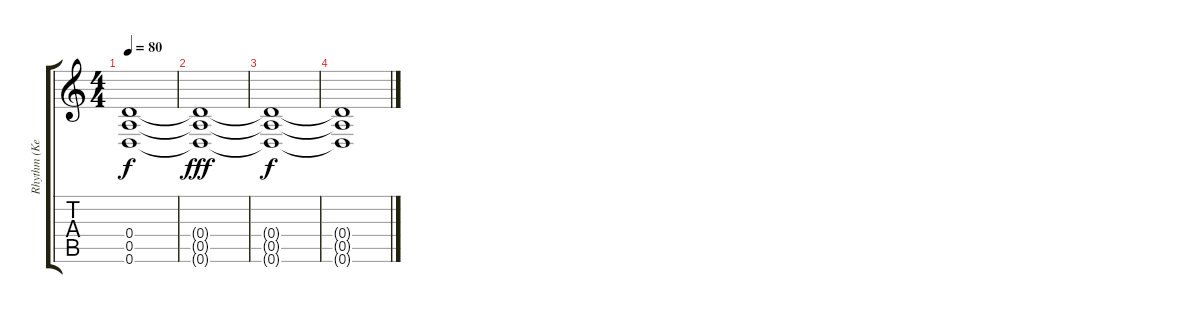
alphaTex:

\track ("Rhythm (Kennedy)" "Rhythm (Ke") {instrument acousticguitarsteel}
\staff {score tabs}
\tuning (E4 B3 G3 D3 A2 D2) {hide}
\ts (4 4)
\tempo 80
\clef g2
\ks c
(0.4{t} 0.5{t} 0.6{t}).1{dy f} |
(0.4{t} 0.5{t} 0.6{t}).1{dy fff volume 0} |
(0.4{t} 0.5{t} 0.6{t}).1{dy f} |
(0.4{t} 0.5{t} 0.6{t}).1
